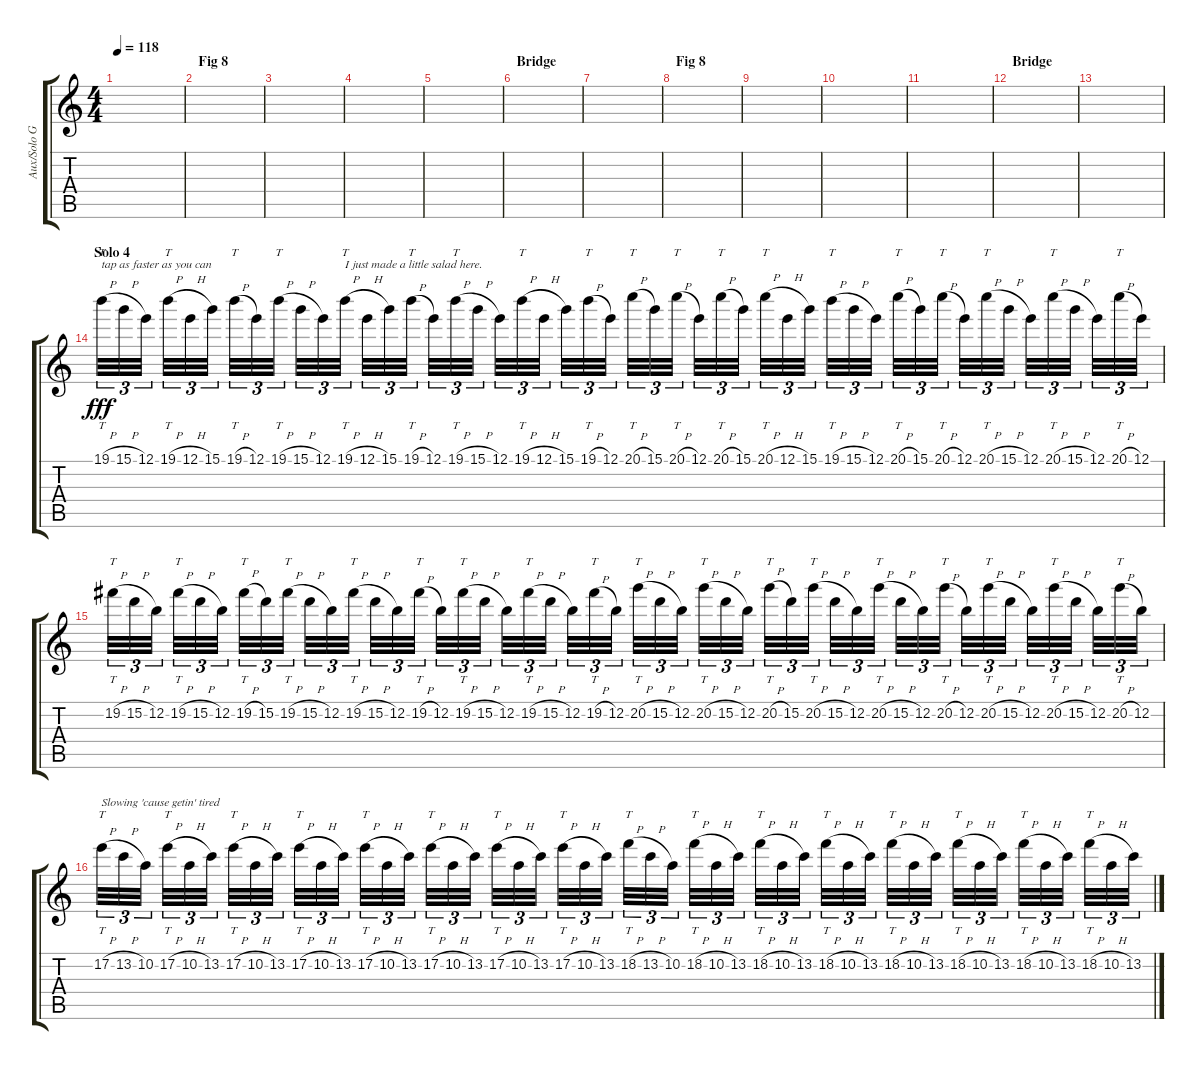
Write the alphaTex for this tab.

\track ("Aux/Solo Gtr1" "Aux/Solo G") {instrument overdrivenguitar}
\staff {score tabs}
\tuning (E4 B3 G3 D3 A2 E2) {hide}
\ts (4 4)
\tempo 118
\clef g2
\ks c
|
\section ("" "Fig 8")
|
|
|
|
\section ("" "Bridge")
|
|
\section ("" "Fig 8")
|
|
|
|
\section ("" "Bridge")
|
|
\section ("" "Solo 4")
19.1{h}.32{tt tu (3 2) txt "tap as faster as you can" dy fff instrument overdrivenguitar} 15.1{h}.32{tu (3 2)} 12.1.32{tu (3 2)} 19.1{h}.32{tt tu (3 2)} 12.1{h}.32{tu (3 2)} 15.1.32{tu (3 2)} 19.1{h}.32{tt tu (3 2)} 12.1.32{tu (3 2)} 19.1{h}.32{tt tu (3 2)} 15.1{h}.32{tu (3 2)} 12.1.32{tu (3 2)} 19.1{h}.32{tt tu (3 2) txt "I just made a little salad here."} 12.1{h}.32{tu (3 2)} 15.1.32{tu (3 2)} 19.1{h}.32{tt tu (3 2)} 12.1.32{tu (3 2)} 19.1{h}.32{tt tu (3 2)} 15.1{h}.32{tu (3 2)} 12.1.32{tu (3 2)} 19.1{h}.32{tt tu (3 2)} 12.1{h}.32{tu (3 2)} 15.1.32{tu (3 2)} 19.1{h}.32{tt tu (3 2)} 12.1.32{tu (3 2)} 20.1{h}.32{tt tu (3 2)} 15.1.32{tu (3 2)} 20.1{h}.32{tt tu (3 2)} 12.1.32{tu (3 2)} 20.1{h}.32{tt tu (3 2)} 15.1.32{tu (3 2)} 20.1{h}.32{tt tu (3 2)} 12.1{h}.32{tu (3 2)} 15.1.32{tu (3 2)} 19.1{h}.32{tt tu (3 2)} 15.1{h}.32{tu (3 2)} 12.1.32{tu (3 2)} 20.1{h}.32{tt tu (3 2)} 15.1.32{tu (3 2)} 20.1{h}.32{tt tu (3 2)} 12.1.32{tu (3 2)} 20.1{h}.32{tt tu (3 2)} 15.1{h}.32{tu (3 2)} 12.1.32{tu (3 2)} 20.1{h}.32{tt tu (3 2)} 15.1{h}.32{tu (3 2)} 12.1.32{tu (3 2)} 20.1{h}.32{tt tu (3 2)} 12.1.32{tu (3 2)} |
19.2{h}.32{tt tu (3 2)} 15.2{h}.32{tu (3 2)} 12.2.32{tu (3 2)} 19.2{h}.32{tt tu (3 2)} 15.2{h}.32{tu (3 2)} 12.2.32{tu (3 2)} 19.2{h}.32{tt tu (3 2)} 15.2.32{tu (3 2)} 19.2{h}.32{tt tu (3 2)} 15.2{h}.32{tu (3 2)} 12.2.32{tu (3 2)} 19.2{h}.32{tt tu (3 2)} 15.2{h}.32{tu (3 2)} 12.2.32{tu (3 2)} 19.2{h}.32{tt tu (3 2)} 12.2.32{tu (3 2)} 19.2{h}.32{tt tu (3 2)} 15.2{h}.32{tu (3 2)} 12.2.32{tu (3 2)} 19.2{h}.32{tt tu (3 2)} 15.2{h}.32{tu (3 2)} 12.2.32{tu (3 2)} 19.2{h}.32{tt tu (3 2)} 12.2.32{tu (3 2)} 20.2{h}.32{tt tu (3 2)} 15.2{h}.32{tu (3 2)} 12.2.32{tu (3 2)} 20.2{h}.32{tt tu (3 2)} 15.2{h}.32{tu (3 2)} 12.2.32{tu (3 2)} 20.2{h}.32{tt tu (3 2)} 15.2.32{tu (3 2)} 20.2{h}.32{tt tu (3 2)} 15.2{h}.32{tu (3 2)} 12.2.32{tu (3 2)} 20.2{h}.32{tt tu (3 2)} 15.2{h}.32{tu (3 2)} 12.2.32{tu (3 2)} 20.2{h}.32{tt tu (3 2)} 12.2.32{tu (3 2)} 20.2{h}.32{tt tu (3 2)} 15.2{h}.32{tu (3 2)} 12.2.32{tu (3 2)} 20.2{h}.32{tt tu (3 2)} 15.2{h}.32{tu (3 2)} 12.2.32{tu (3 2)} 20.2{h}.32{tt tu (3 2)} 12.2.32{tu (3 2)} |
17.2{h}.32{tt tu (3 2) txt "Slowing 'cause getin' tired"} 13.2{h}.32{tu (3 2)} 10.2.32{tu (3 2)} 17.2{h}.32{tt tu (3 2)} 10.2{h}.32{tu (3 2)} 13.2.32{tu (3 2)} 17.2{h}.32{tt tu (3 2)} 10.2{h}.32{tu (3 2)} 13.2.32{tu (3 2)} 17.2{h}.32{tt tu (3 2)} 10.2{h}.32{tu (3 2)} 13.2.32{tu (3 2)} 17.2{h}.32{tt tu (3 2)} 10.2{h}.32{tu (3 2)} 13.2.32{tu (3 2)} 17.2{h}.32{tt tu (3 2)} 10.2{h}.32{tu (3 2)} 13.2.32{tu (3 2)} 17.2{h}.32{tt tu (3 2)} 10.2{h}.32{tu (3 2)} 13.2.32{tu (3 2)} 17.2{h}.32{tt tu (3 2)} 10.2{h}.32{tu (3 2)} 13.2.32{tu (3 2)} 18.2{h}.32{tt tu (3 2)} 13.2{h}.32{tu (3 2)} 10.2.32{tu (3 2)} 18.2{h}.32{tt tu (3 2)} 10.2{h}.32{tu (3 2)} 13.2.32{tu (3 2)} 18.2{h}.32{tt tu (3 2)} 10.2{h}.32{tu (3 2)} 13.2.32{tu (3 2)} 18.2{h}.32{tt tu (3 2)} 10.2{h}.32{tu (3 2)} 13.2.32{tu (3 2)} 18.2{h}.32{tt tu (3 2)} 10.2{h}.32{tu (3 2)} 13.2.32{tu (3 2)} 18.2{h}.32{tt tu (3 2)} 10.2{h}.32{tu (3 2)} 13.2.32{tu (3 2)} 18.2{h}.32{tt tu (3 2)} 10.2{h}.32{tu (3 2)} 13.2.32{tu (3 2)} 18.2{h}.32{tt tu (3 2)} 10.2{h}.32{tu (3 2)} 13.2.32{tu (3 2)}
